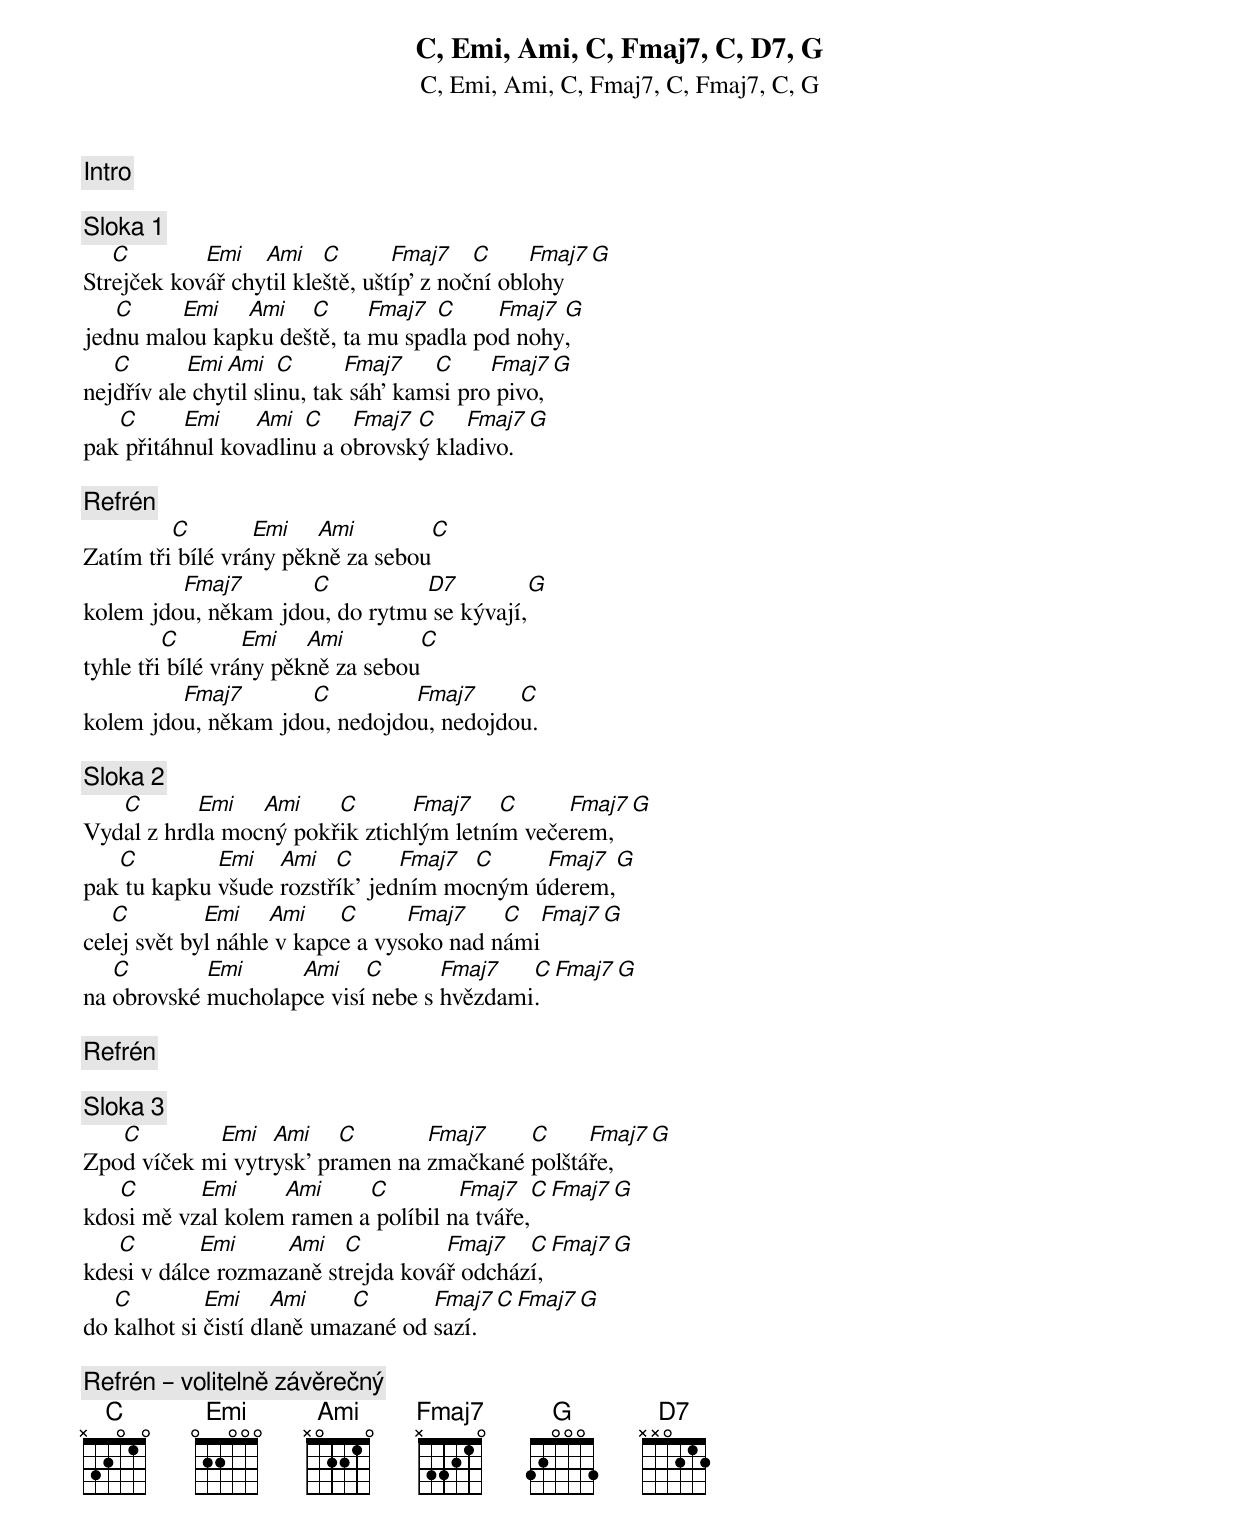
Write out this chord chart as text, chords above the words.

[Intro]
C, Emi, Ami, C, Fmaj7, C, D7, G
C, Emi, Ami, C, Fmaj7, C, Fmaj7, C, G

[Sloka 1]
   C        Emi   Ami    C       Fmaj7    C     Fmaj7 G
Strejček kovář chytil kleště, uštíp' z noční oblohy
   C     Emi   Ami   C      Fmaj7 C     Fmaj7 G
jednu malou kapku deště, ta mu spadla pod nohy,
   C       Emi Ami    C      Fmaj7    C     Fmaj7 G
nejdřív ale chytil slinu, tak sáh' kamsi pro pivo,
   C      Emi    Ami  C    Fmaj7 C    Fmaj7 G
pak přitáhnul kovadlinu a obrovský kladivo.

[Refrén]
         C        Emi   Ami        C
Zatím tři bílé vrány pěkně za sebou
         Fmaj7       C          D7         G
kolem jdou, někam jdou, do rytmu se kývají,
         C        Emi   Ami        C
tyhle tři bílé vrány pěkně za sebou
         Fmaj7       C         Fmaj7     C
kolem jdou, někam jdou, nedojdou, nedojdou.

[Sloka 2]
   C       Emi   Ami    C       Fmaj7    C     Fmaj7 G
Vydal z hrdla mocný pokřik ztichlým letním večerem,
   C         Emi   Ami   C      Fmaj7 C     Fmaj7 G
pak tu kapku všude rozstřík' jedním mocným úderem,
   C         Emi    Ami    C      Fmaj7    C     Fmaj7 G
celej svět byl náhle v kapce a vysoko nad námi
   C        Emi     Ami    C       Fmaj7   C     Fmaj7 G
na obrovské mucholapce visí nebe s hvězdami.

[Refrén]

[Sloka 3]
   C        Emi   Ami    C       Fmaj7    C     Fmaj7 G
Zpod víček mi vytrysk' pramen na zmačkané polštáře,
   C       Emi     Ami     C         Fmaj7    C     Fmaj7 G
kdosi mě vzal kolem ramen a políbil na tváře,
   C        Emi     Ami   C         Fmaj7   C       Fmaj7 G
kdesi v dálce rozmazaně strejda kovář odchází,
   C         Emi     Ami    C       Fmaj7   C     Fmaj7 G
do kalhot si čistí dlaně umazané od sazí.

[Refrén – volitelně závěrečný]
